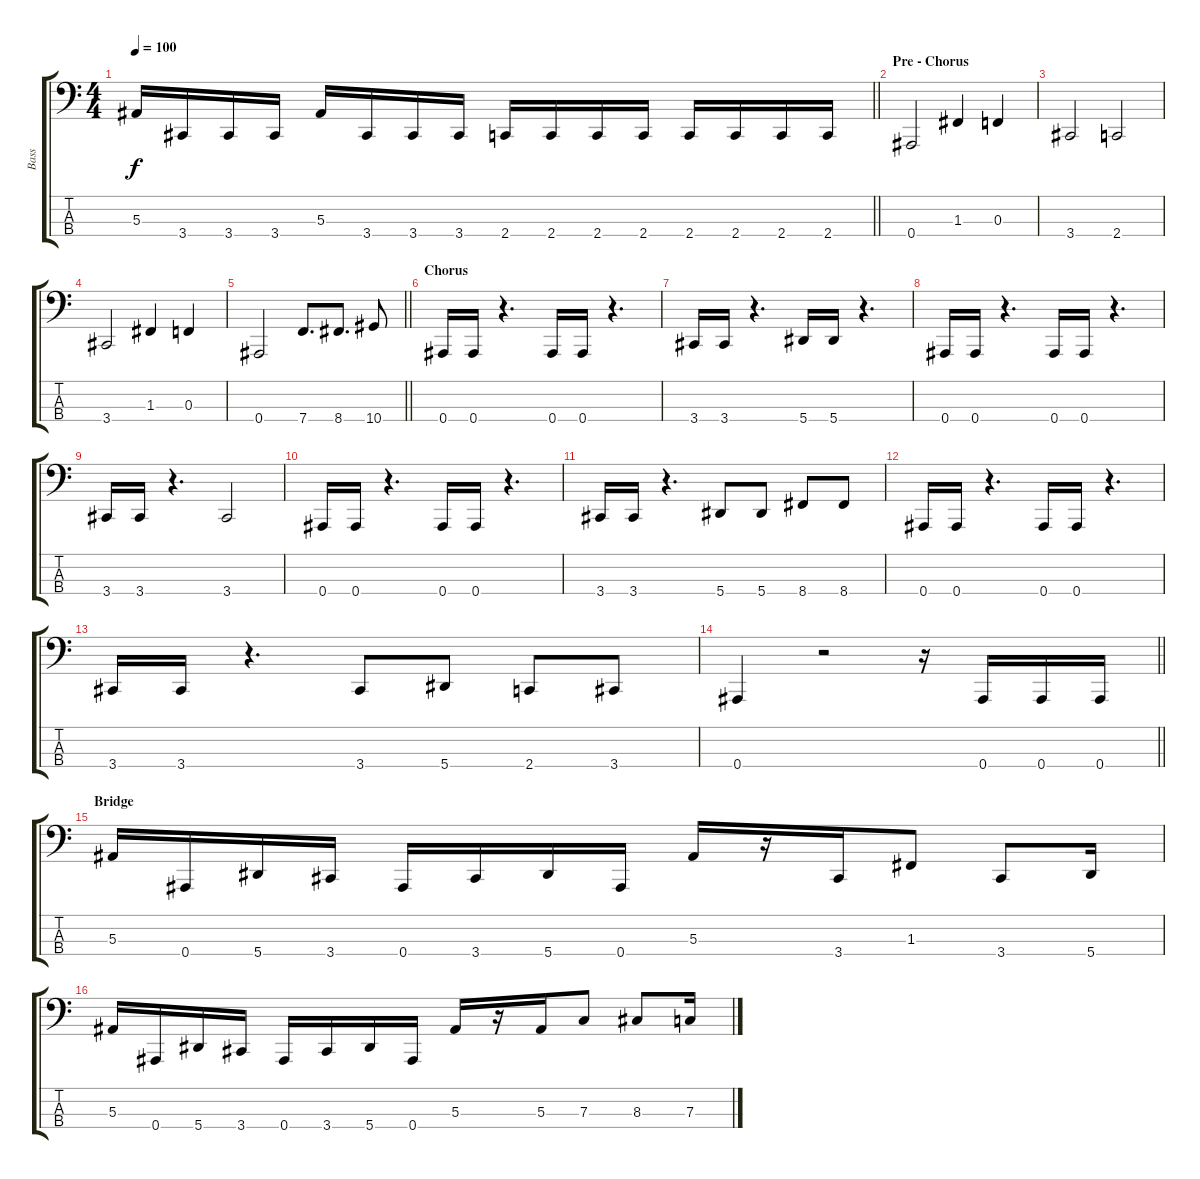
\track ("Bass" "Bass") {instrument electricbassfinger}
\staff {score tabs}
\tuning (Eb2 Bb1 F1 Bb0) {hide}
\ts (4 4)
\tempo 100
\clef f4
\barLineRight lightlight
\ks c
5.3.16{dy f} 3.4.16 3.4.16 3.4.16 5.3.16 3.4.16 3.4.16 3.4.16 2.4.16 2.4.16 2.4.16 2.4.16 2.4.16 2.4.16 2.4.16 2.4.16 |
\section ("" "Pre - Chorus")
0.4.2 1.3.4 0.3.4 |
3.4.2 2.4.2 |
3.4.2 1.3.4 0.3.4 |
\barLineRight lightlight
0.4.2 7.4.8{d} 8.4.8{d} 10.4.8 |
\section ("" "Chorus")
0.4.16 0.4.16 r.4{d} 0.4.16 0.4.16 r.4{d} |
3.4.16 3.4.16 r.4{d} 5.4.16 5.4.16 r.4{d} |
0.4.16 0.4.16 r.4{d} 0.4.16 0.4.16 r.4{d} |
3.4.16 3.4.16 r.4{d} 3.4.2 |
0.4.16 0.4.16 r.4{d} 0.4.16 0.4.16 r.4{d} |
3.4.16 3.4.16 r.4{d} 5.4.8 5.4.8 8.4.8 8.4.8 |
0.4.16 0.4.16 r.4{d} 0.4.16 0.4.16 r.4{d} |
3.4.16 3.4.16 r.4{d} 3.4.8 5.4.8 2.4.8 3.4.8 |
\barLineRight lightlight
0.4.4 r.2 r.16 0.4.16 0.4.16 0.4.16 |
\section ("" "Bridge")
5.3.16 0.4.16 5.4.16 3.4.16 0.4.16 3.4.16 5.4.16 0.4.16 5.3.16 r.16 3.4.16 1.3.8 3.4.8 5.4.16 |
5.3.16 0.4.16 5.4.16 3.4.16 0.4.16 3.4.16 5.4.16 0.4.16 5.3.16 r.16 5.3.16 7.3.8 8.3.8 7.3.16
